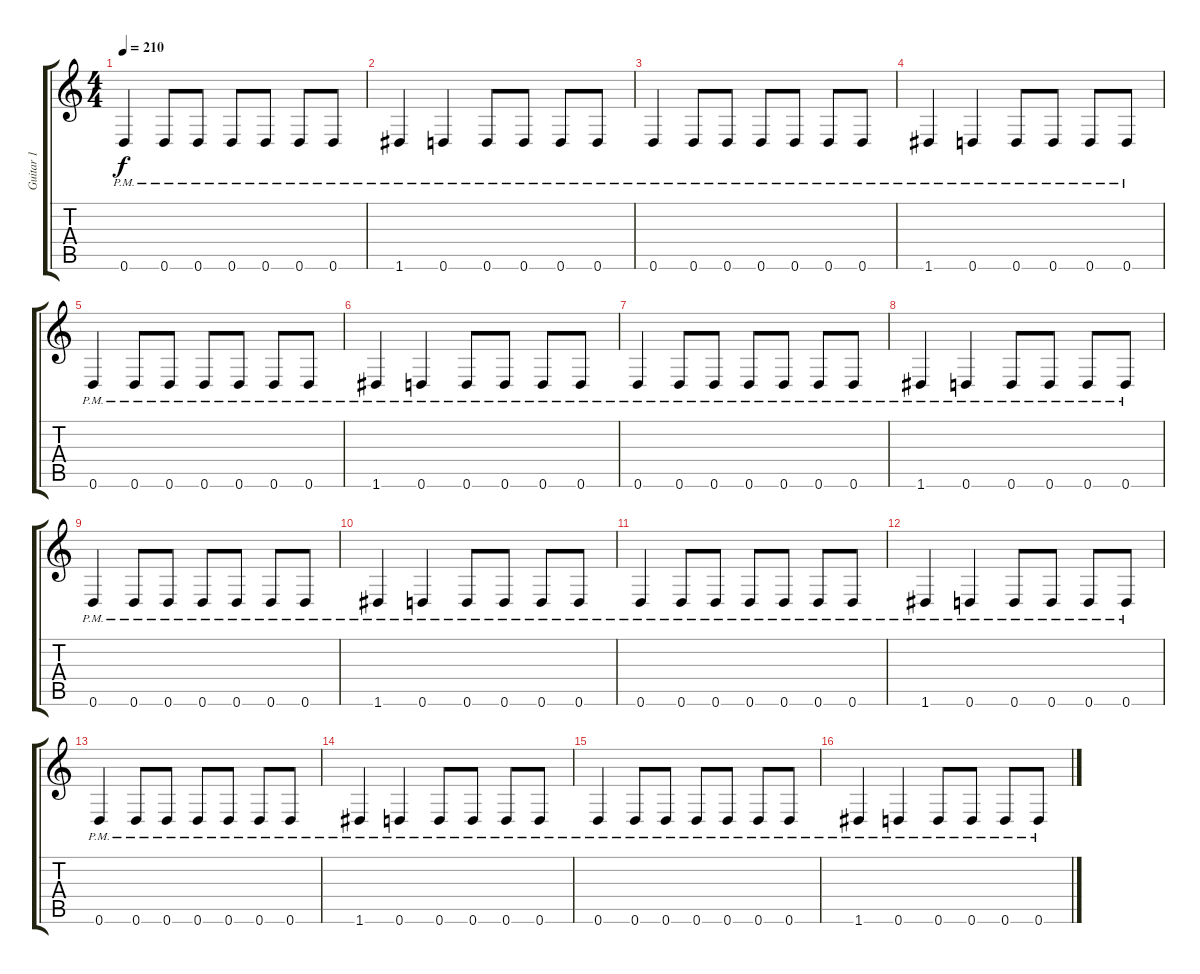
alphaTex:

\track ("Guitar 1" "Guitar 1") {instrument distortionguitar}
\staff {score tabs}
\tuning (E4 B3 G3 D3 A2 D2) {hide}
\ts (4 4)
\tempo 210
\clef g2
\ks c
0.6{pm}.4{dy f} 0.6{pm}.8 0.6{pm}.8 0.6{pm}.8 0.6{pm}.8 0.6{pm}.8 0.6{pm}.8 |
1.6{pm}.4 0.6{pm}.4 0.6{pm}.8 0.6{pm}.8 0.6{pm}.8 0.6{pm}.8 |
0.6{pm}.4 0.6{pm}.8 0.6{pm}.8 0.6{pm}.8 0.6{pm}.8 0.6{pm}.8 0.6{pm}.8 |
1.6{pm}.4 0.6{pm}.4 0.6{pm}.8 0.6{pm}.8 0.6{pm}.8 0.6{pm}.8 |
0.6{pm}.4 0.6{pm}.8 0.6{pm}.8 0.6{pm}.8 0.6{pm}.8 0.6{pm}.8 0.6{pm}.8 |
1.6{pm}.4 0.6{pm}.4 0.6{pm}.8 0.6{pm}.8 0.6{pm}.8 0.6{pm}.8 |
0.6{pm}.4 0.6{pm}.8 0.6{pm}.8 0.6{pm}.8 0.6{pm}.8 0.6{pm}.8 0.6{pm}.8 |
1.6{pm}.4 0.6{pm}.4 0.6{pm}.8 0.6{pm}.8 0.6{pm}.8 0.6{pm}.8 |
0.6{pm}.4 0.6{pm}.8 0.6{pm}.8 0.6{pm}.8 0.6{pm}.8 0.6{pm}.8 0.6{pm}.8 |
1.6{pm}.4 0.6{pm}.4 0.6{pm}.8 0.6{pm}.8 0.6{pm}.8 0.6{pm}.8 |
0.6{pm}.4 0.6{pm}.8 0.6{pm}.8 0.6{pm}.8 0.6{pm}.8 0.6{pm}.8 0.6{pm}.8 |
1.6{pm}.4 0.6{pm}.4 0.6{pm}.8 0.6{pm}.8 0.6{pm}.8 0.6{pm}.8 |
0.6{pm}.4 0.6{pm}.8 0.6{pm}.8 0.6{pm}.8 0.6{pm}.8 0.6{pm}.8 0.6{pm}.8 |
1.6{pm}.4 0.6{pm}.4 0.6{pm}.8 0.6{pm}.8 0.6{pm}.8 0.6{pm}.8 |
0.6{pm}.4 0.6{pm}.8 0.6{pm}.8 0.6{pm}.8 0.6{pm}.8 0.6{pm}.8 0.6{pm}.8 |
1.6{pm}.4 0.6{pm}.4 0.6{pm}.8 0.6{pm}.8 0.6{pm}.8 0.6{pm}.8
